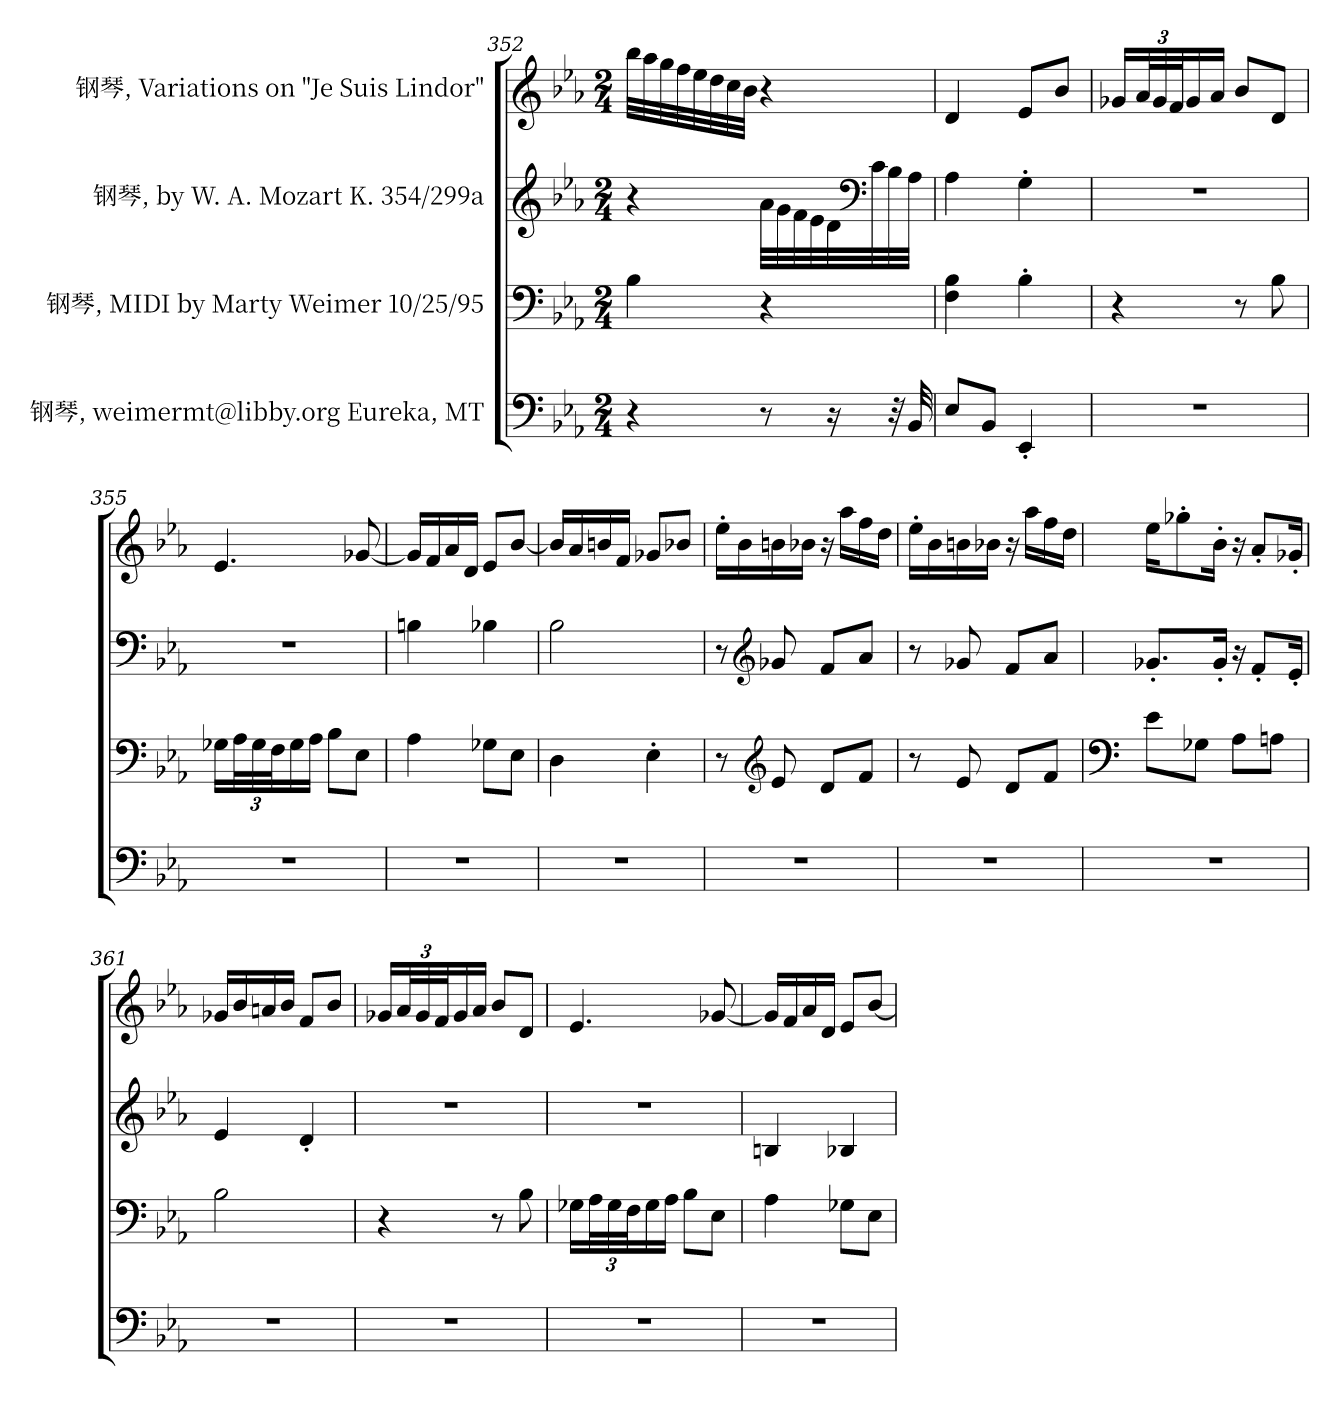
**kern	**kern	**kern	**kern
*part4	*part3	*part2	*part1
*staff4	*staff3	*staff2	*staff1
*I"钢琴, weimermt@libby.org  Eureka, MT	*I"钢琴, MIDI by Marty Weimer 10/25/95	*I"钢琴, by W. A. Mozart  K. 354/299a	*I"钢琴, Variations on &quot;Je Suis Lindor&quot;
!!LO:LB:g=z
*clefF4	*clefF4	*clefG2	*clefG2
*k[b-e-a-]	*k[b-e-a-]	*k[b-e-a-]	*k[b-e-a-]
*M2/4	*M2/4	*M2/4	*M2/4
=352	=352	=352	=352
4r	4B-\	4r	32bb-\LLL
.	.	.	32aa-\
.	.	.	32gg\
.	.	.	32ff\
.	.	.	32ee-\
.	.	.	32dd\
.	.	.	32cc\
.	.	.	32b-\JJJ
*	*	*	*MM66
8r	4r	32a-\LLL	4r
.	.	32g\	.
.	.	32f\	.
.	.	32e-\	.
16r	.	32d\	.
*	*	*clefF4	*
.	.	32c\	.
32r	.	32B-\	.
32BB-/	.	32A-\JJJ	.
=353	=353	=353	=353
*	*	*	*MM61
8E-/L	4F\ 4B-\	4A-\	4d/
8BB-/J	.	.	.
*	*	*	*MM55
4EE-'/	4B-'\	4G'\	8e-/L
.	.	.	8b-/J
=354	=354	=354	=354
*	*	*	*MM56
2r	4r	2r	16g-X/LL
*	*	*	*Xbrackettup
.	.	.	48a-/L
.	.	.	48g-/
.	.	.	48f/J
.	.	.	16g-/
.	.	.	16a-/JJ
.	8r	.	8b-/L
.	8B-\	.	8d/J
=355	=355	=355	=355
2r	16G-X\LL	2r	4.e-/
*	*Xbrackettup	*	*
.	48A-\L	.	.
.	48G-\	.	.
.	48F\J	.	.
.	16G-\	.	.
.	16A-\JJ	.	.
.	8B-\L	.	.
.	8E-\J	.	[8g-X/
!!LO:PB:g=z
=356	=356	=356	=356
2r	4A-\	4Bn\	16g-/LL]
.	.	.	16f/
.	.	.	16a-/
.	.	.	16d/JJ
.	8G-X\L	4B-X\	8e-/L
.	8E-\J	.	[8b-/J
=357	=357	=357	=357
2r	4D\	2B-\	16b-/LL]
.	.	.	16a-/
.	.	.	16bn/
.	.	.	16f/JJ
.	4E-'\	.	8g-X/L
.	.	.	8b-X/J
=358	=358	=358	=358
2r	8r	8r	16ee-'\LL
.	.	.	16b-\
*	*clefG2	*clefG2	*
.	8e-/	8g-X/	16bn\
.	.	.	16b-X\JJ
.	8d/L	8f/L	16r
.	.	.	16aa-\LL
.	8f/J	8a-/J	16ff\
.	.	.	16dd\JJ
=359	=359	=359	=359
2r	8r	8r	16ee-'\LL
.	.	.	16b-\
.	8e-/	8g-X/	16bn\
.	.	.	16b-X\JJ
.	8d/L	8f/L	16r
.	.	.	16aa-\LL
.	8f/J	8a-/J	16ff\
.	.	.	16dd\JJ
!!LO:LB:g=z
=360	=360	=360	=360
*	*clefF4	*	*
2r	8e-\L	8.g-X'/L	16ee-\KL
.	.	.	8gg-X'\
.	8G-X\J	.	.
.	.	16g-'/Jk	16b-'\Jk
.	8A-\L	16r	16r
.	.	8f'/L	8a-'/L
.	8An\J	.	.
.	.	16e-'/Jk	16g-X'/Jk
=361	=361	=361	=361
2r	2B-\	4e-/	16g-X/LL
.	.	.	16b-/
.	.	.	16an/
.	.	.	16b-/JJ
.	.	4d'/	8f/L
.	.	.	8b-/J
=362	=362	=362	=362
2r	4r	2r	16g-X/LL
.	.	.	48a-/L
.	.	.	48g-/
.	.	.	48f/J
.	.	.	16g-/
.	.	.	16a-/JJ
.	8r	.	8b-/L
.	8B-\	.	8d/J
=363	=363	=363	=363
2r	16G-X\LL	2r	4.e-/
.	48A-\L	.	.
.	48G-\	.	.
.	48F\J	.	.
.	16G-\	.	.
.	16A-\JJ	.	.
.	8B-\L	.	.
.	8E-\J	.	[8g-X/
=364	=364	=364	=364
2r	4A-\	4Bn/	16g-/LL]
.	.	.	16f/
.	.	.	16a-/
.	.	.	16d/JJ
.	8G-X\L	4B-X/	8e-/L
.	8E-\J	.	[8b-/J
=	=	=	=
*-	*-	*-	*-
